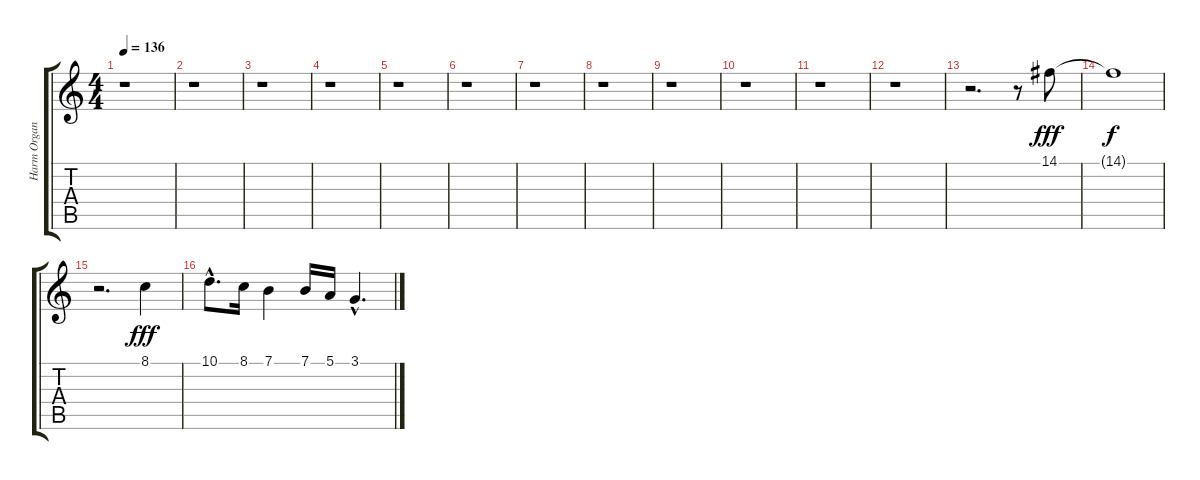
\track ("Harm Organ 3" "Harm Organ") {instrument rockorgan}
\staff {score tabs}
\tuning (E4 B3 G3 D3 A2 E2) {hide}
\ts (4 4)
\tempo 136
\clef g2
\ks c
r.1{dy fff instrument rockorgan} |
r.1 |
r.1 |
r.1 |
r.1 |
r.1 |
r.1 |
r.1 |
r.1 |
r.1 |
r.1 |
r.1 |
r.2{d} r.8 14.1.8 |
14.1{t}.1{dy f} |
r.2{d} 8.1.4{dy fff} |
10.1{hac}.8{d} 8.1.16 7.1.4 7.1.16 5.1.16 3.1{hac}.4{d}
